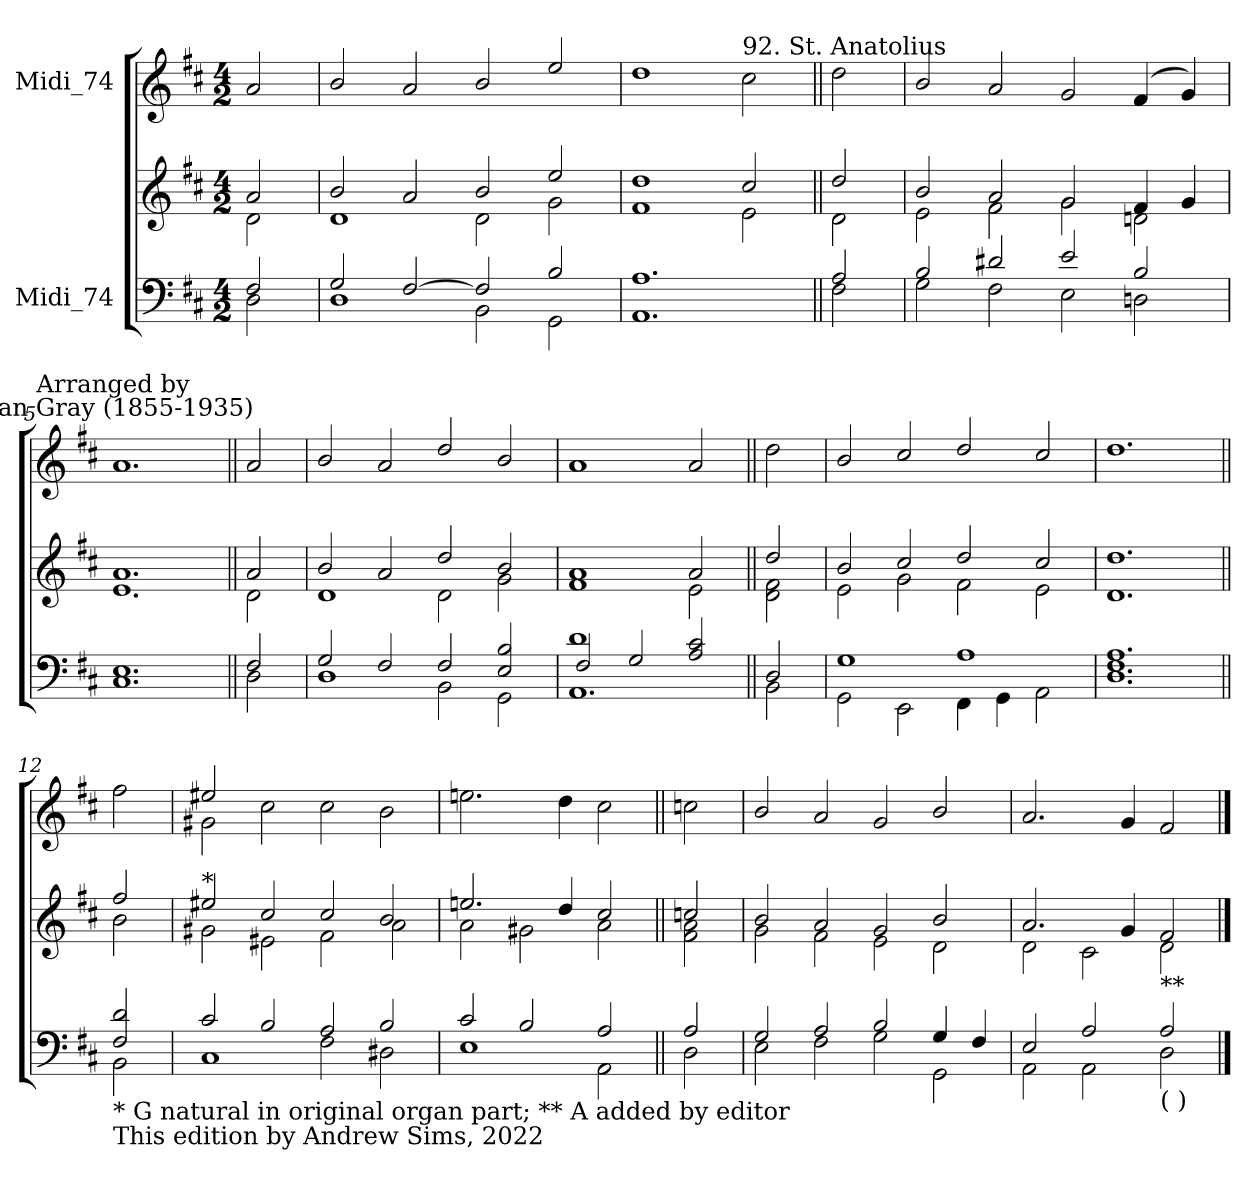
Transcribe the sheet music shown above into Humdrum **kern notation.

**kern	**kern	**kern
*part2	*part2	*part1
*staff3	*staff2	*staff1
*I"Midi_74	*	*I"Midi_74
*clefF4	*clefG2	*clefG2
*k[f#c#]	*k[f#c#]	*k[f#c#]
*D:	*D:	*D:
*M4/2	*M4/2	*M4/2
=	=	=
*^	*^	*^
*	*^	*	*^	*	*
2F#/	2ryy	2D\	2a/	2ryy	2d\	2a	2ryy
=1	=1	=1	=1	=1	=1	=1	=1
2G/	0ryy	1D\	2b/	0ryy	1d\	2b/	0ryy
[2F#/	.	.	2a/	.	.	2a/	.
2F#/]	.	2BB\	2b/	.	2d\	2b/	.
2B/	.	2GG\	2ee/	.	2g\	2ee	.
=2	=2	=2	=2	=2	=2	=2	=2
1.A/	1.ryy	1.AA\	1dd/	1.ryy	1f#\	1dd	1.ryy
!	!	!	!	!	!	!LO:TX:a:t=92. St. Anatolius	!
.	.	.	2cc#/	.	2e\	2cc#	.
=3||	=3||	=3||	=3||	=3||	=3||	=3||	=3||
2A/	2ryy	2F#\	2dd/	2ryy	2d\	2dd	2ryy
=4	=4	=4	=4	=4	=4	=4	=4
2B/	0ryy	2G\	2b/	0ryy	2e\	2b	0ryy
2d#X/	.	2F#\	2a/	.	2f#\	2a	.
2e/	.	2E\	2g/	.	2g\	2g	.
2B/	.	2Dn\	4f#/	.	2dn\	(<4f#	.
.	.	.	4g/	.	.	4g)	.
=5	=5	=5	=5	=5	=5	=5	=5
!	!	!	!	!	!	!LO:TX:a:cj:t=Arranged by\nAlan Gray (1855-1935)	!
1.E/	1.ryy	1.C#\	1.a/	1.ryy	1.e\	1.a	1.ryy
!!LO:LB:g=z	!!
=6||	=6||	=6||	=6||	=6||	=6||	=6||	=6||
2F#/	2ryy	2D\	2a/	2ryy	2d\	2a	2ryy
=7	=7	=7	=7	=7	=7	=7	=7
2G/	0ryy	1D\	2b/	0ryy	1d\	2b/	0ryy
2F#/	.	.	2a/	.	.	2a	.
2F#/	.	2BB\	2dd/	.	2d\	2dd	.
2E/ 2B/	.	2GG\	2b/	.	2g\	2b/	.
=8	=8	=8	=8	=8	=8	=8	=8
1d/	2F#/	1.AA\	1a/	1.ryy	1f#\	1a	1.ryy
.	2G/	.	.	.	.	.	.
2A/ 2c#/	2ryy	.	2a/	.	2e\	2a	.
=9||	=9||	=9||	=9||	=9||	=9||	=9||	=9||
2D/	2ryy	2BB\	2dd/	2ryy	2d\ 2f#\	2dd	2ryy
=10	=10	=10	=10	=10	=10	=10	=10
1G/	0ryy	2GG\	2b/	0ryy	2e\	2b	0ryy
.	.	2EE\	2cc#/	.	2g\	2cc#	.
1A/	.	4FF#\	2dd/	.	2f#\	2dd	.
.	.	4GG\	.	.	.	.	.
.	.	2AA\	2cc#/	.	2e\	2cc#	.
=11	=11	=11	=11	=11	=11	=11	=11
1.A/	1.ryy	1.D\ 1.F#\	1.dd/	1.ryy	1.d\	1.dd	1.ryy
!!LO:LB:g=z	!!
=12||	=12||	=12||	=12||	=12||	=12||	=12||	=12||
!LO:TX:b:t=* G natural in original organ part; ** A added by editor	!	!	!	!	!	!	!
!LO:TX:b:t=This edition by Andrew Sims, 2022	!	!	!	!	!	!	!
2F#/ 2d/	2ryy	2BB\	2ff#/	2ryy	2b\	2ff#	2ryy
=13	=13	=13	=13	=13	=13	=13	=13
!	!	!	!LO:TX:a:t=*	!	!	!	!
2c#/	0ryy	1C#\	2ee#X/	0ryy	2g#X\	2ee#X	2g#X\
2B/	.	.	2cc#/	.	2e#X\	2cc#	1.ryy
2A/	.	2F#\	2cc#/	.	2f#\	2cc#	.
2B/	.	2D#X\	2b/	.	2a\	2b	.
=14	=14	=14	=14	=14	=14	=14	=14
2c#/	1.ryy	1E\	2.een/	1.ryy	2a\	2.een	1.ryy
2B/	.	.	.	.	2g#X\	.	.
.	.	.	4dd/	.	.	4dd	.
2A/	.	2AA\	2cc#/	.	2a\	2cc#	.
=15||	=15||	=15||	=15||	=15||	=15||	=15||	=15||
2A/	2ryy	2D\	2ccn/	2ryy	2f#\ 2a\	2ccn	2ryy
=16	=16	=16	=16	=16	=16	=16	=16
2G/	0ryy	2E\	2b/	0ryy	2g\	2b/	0ryy
2A/	.	2F#\	2a/	.	2f#\	2a/	.
2B/	.	2G\	2g/	.	2e\	2g/	.
4G/	.	2GG\	2b/	.	2d\	2b/	.
4F#/	.	.	.	.	.	.	.
=17	=17	=17	=17	=17	=17	=17	=17
2E/	1.ryy	2AA\	2.a/	1.ryy	2d\	2.a	1.ryy
2A/	.	2AA\	.	.	2c#\	.	.
.	.	.	4g/	.	.	4g	.
!LO:TX:b:t=(  )	!	!	!	!	!	!	!
!LO:TX:a:t=**	!	!	!	!	!	!	!
2A/	.	2D\	2f#/	.	2d\	2f#	.
*v	*v	*v	*	*	*	*v	*v
*	*v	*v	*v	*
==	==	==
*-	*-	*-
